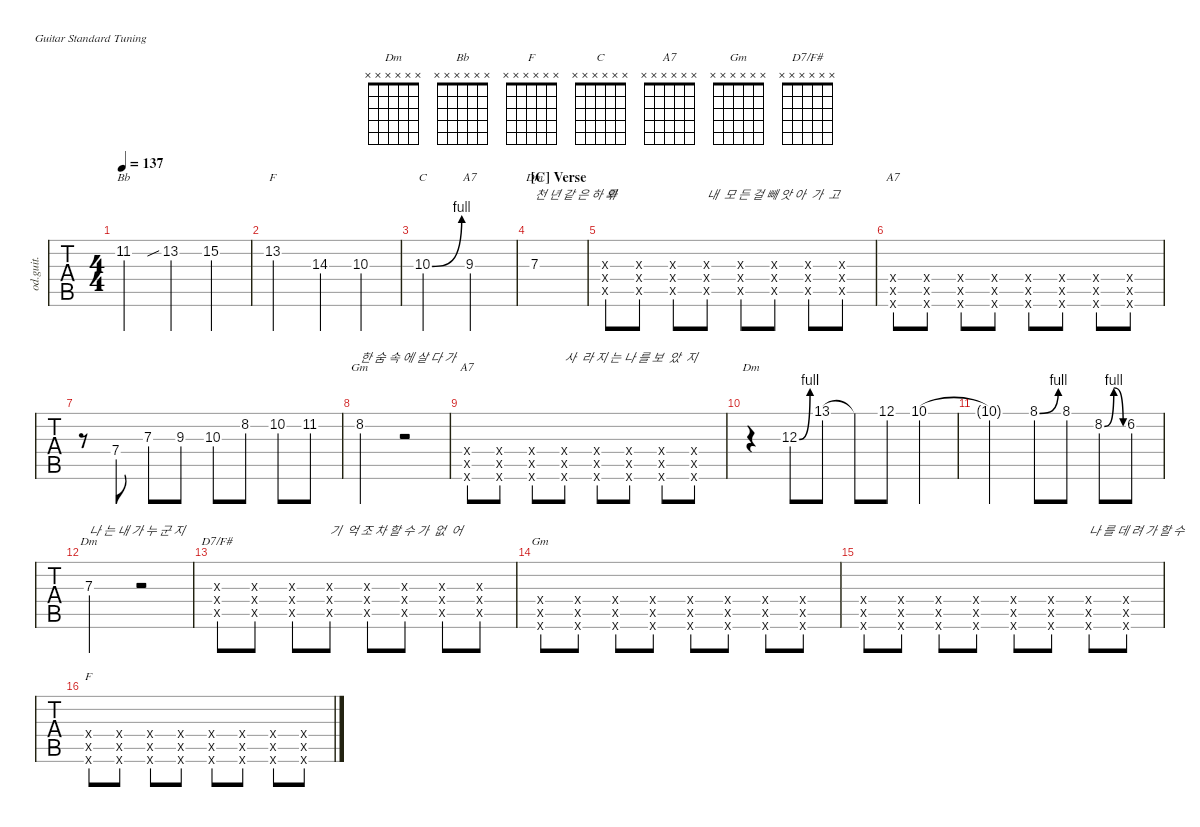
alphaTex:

\defaultSystemsLayout 4
\hideDynamics
\bracketExtendMode nobrackets
\track ("Guitar1" "od.guit.") {defaultSystemsLayout 4 instrument overdrivenguitar}
\staff {tabs}
\tuning (E4 B3 G3 D3 A2 E2)
\chord ("Dm" x x x x x x)
\chord ("Bb" x x x x x x)
\chord ("F" x x x x x x)
\chord ("C" x x x x x x)
\chord ("A7" x x x x x x)
\chord ("Gm" x x x x x x)
\chord ("D7/F#" x x x x x x)
\ts (4 4)
\tempo 137
\clef g2
\ks f
11.2{acc b}.2{ch "Bb" dy mf} 13.2{sib acc forcenatural}.4 15.2{acc forcenatural}.4 |
13.2{acc forcenatural}.2{ch "F"} 14.3{acc forcenatural}.4 10.3{acc forcenatural}.4 |
10.3{be (bend 0 0 15 4) acc forcenatural}.2{ch "C"} 9.3{acc forcenatural}.2{ch "A7"} |
\section ("C" "Verse")
7.3{acc forcenatural}.1{ch "Dm" txt "천 년 같 은 하 루 "} |
(5.5{x acc forcenatural} 7.4{x acc forcenatural} 7.3{x acc forcenatural}).8{txt "와"} (5.5{x acc forcenatural} 7.4{x acc forcenatural} 7.3{x acc forcenatural}).8 (5.5{x acc forcenatural} 7.4{x acc forcenatural} 7.3{x acc forcenatural}).8 (5.5{x acc forcenatural} 7.4{x acc forcenatural} 7.3{x acc forcenatural}).8{txt "내  모 든 걸 빼 앗 아  가  고"} (5.5{x acc forcenatural} 7.4{x acc forcenatural} 7.3{x acc forcenatural}).8 (5.5{x acc forcenatural} 7.4{x acc forcenatural} 7.3{x acc forcenatural}).8 (5.5{x acc forcenatural} 7.4{x acc forcenatural} 7.3{x acc forcenatural}).8 (5.5{x acc forcenatural} 7.4{x acc forcenatural} 7.3{x acc forcenatural}).8 |
(5.6{x acc forcenatural} 7.5{x acc forcenatural} 7.4{x acc forcenatural}).8{ch "A7"} (5.6{x acc forcenatural} 7.5{x acc forcenatural} 7.4{x acc forcenatural}).8 (5.6{x acc forcenatural} 7.5{x acc forcenatural} 7.4{x acc forcenatural}).8 (5.6{x acc forcenatural} 7.5{x acc forcenatural} 7.4{x acc forcenatural}).8 (5.6{x acc forcenatural} 7.5{x acc forcenatural} 7.4{x acc forcenatural}).8 (5.6{x acc forcenatural} 7.5{x acc forcenatural} 7.4{x acc forcenatural}).8 (5.6{x acc forcenatural} 7.5{x acc forcenatural} 7.4{x acc forcenatural}).8 (5.6{x acc forcenatural} 7.5{x acc forcenatural} 7.4{x acc forcenatural}).8 |
r.8 7.4{acc forcenatural}.8 7.3{acc forcenatural}.8 9.3{acc forcenatural}.8 10.3{acc forcenatural}.8 8.2{acc forcenatural}.8 10.2{acc forcenatural}.8 11.2{acc b}.8 |
8.2{acc forcenatural}.2{ch "Gm" txt "한 숨 속 에 살 다 가"} r.2 |
(5.6{x acc forcenatural} 7.5{x acc forcenatural} 7.4{x acc forcenatural}).8{ch "A7"} (5.6{x acc forcenatural} 7.5{x acc forcenatural} 7.4{x acc forcenatural}).8 (5.6{x acc forcenatural} 7.5{x acc forcenatural} 7.4{x acc forcenatural}).8 (5.6{x acc forcenatural} 7.5{x acc forcenatural} 7.4{x acc forcenatural}).8{txt "사  라 지 는 나 를 보  았  지"} (5.6{x acc forcenatural} 7.5{x acc forcenatural} 7.4{x acc forcenatural}).8 (5.6{x acc forcenatural} 7.5{x acc forcenatural} 7.4{x acc forcenatural}).8 (5.6{x acc forcenatural} 7.5{x acc forcenatural} 7.4{x acc forcenatural}).8 (5.6{x acc forcenatural} 7.5{x acc forcenatural} 7.4{x acc forcenatural}).8 |
r.4{ch "Dm"} 12.3{be (bend 0 0 15 4) acc forcenatural}.8 13.1{acc forcenatural}.8 13.1{t acc forcenatural}.8 12.1{acc forcenatural}.8 10.1{acc forcenatural}.4 |
10.1{t acc forcenatural}.2 8.1{be (bend 0 0 15 4) acc forcenatural}.8 8.1{acc forcenatural}.8 8.2{be (bendrelease 0 0 10.2 4 20.4 4 30 0) acc forcenatural}.8 6.2{acc forcenatural}.8 |
7.3{acc forcenatural}.2{ch "Dm" txt "나 는 내 가 누 군 지"} r.2 |
(5.5{x acc forcenatural} 7.4{x acc forcenatural} 7.3{x acc forcenatural}).8{ch "D7/F#"} (5.5{x acc forcenatural} 7.4{x acc forcenatural} 7.3{x acc forcenatural}).8 (5.5{x acc forcenatural} 7.4{x acc forcenatural} 7.3{x acc forcenatural}).8 (5.5{x acc forcenatural} 7.4{x acc forcenatural} 7.3{x acc forcenatural}).8{txt "기  억 조 차 할 수 가  없  어"} (5.5{x acc forcenatural} 7.4{x acc forcenatural} 7.3{x acc forcenatural}).8 (5.5{x acc forcenatural} 7.4{x acc forcenatural} 7.3{x acc forcenatural}).8 (5.5{x acc forcenatural} 7.4{x acc forcenatural} 7.3{x acc forcenatural}).8 (5.5{x acc forcenatural} 7.4{x acc forcenatural} 7.3{x acc forcenatural}).8 |
(3.6{x acc forcenatural} 5.5{x acc forcenatural} 5.4{x acc forcenatural}).8{ch "Gm"} (3.6{x acc forcenatural} 5.5{x acc forcenatural} 5.4{x acc forcenatural}).8 (3.6{x acc forcenatural} 5.5{x acc forcenatural} 5.4{x acc forcenatural}).8 (3.6{x acc forcenatural} 5.5{x acc forcenatural} 5.4{x acc forcenatural}).8 (3.6{x acc forcenatural} 5.5{x acc forcenatural} 5.4{x acc forcenatural}).8 (3.6{x acc forcenatural} 5.5{x acc forcenatural} 5.4{x acc forcenatural}).8 (3.6{x acc forcenatural} 5.5{x acc forcenatural} 5.4{x acc forcenatural}).8 (3.6{x acc forcenatural} 5.5{x acc forcenatural} 5.4{x acc forcenatural}).8 |
(3.6{x acc forcenatural} 5.5{x acc forcenatural} 5.4{x acc forcenatural}).8 (3.6{x acc forcenatural} 5.5{x acc forcenatural} 5.4{x acc forcenatural}).8 (3.6{x acc forcenatural} 5.5{x acc forcenatural} 5.4{x acc forcenatural}).8 (3.6{x acc forcenatural} 5.5{x acc forcenatural} 5.4{x acc forcenatural}).8 (3.6{x acc forcenatural} 5.5{x acc forcenatural} 5.4{x acc forcenatural}).8 (3.6{x acc forcenatural} 5.5{x acc forcenatural} 5.4{x acc forcenatural}).8 (3.6{x acc forcenatural} 5.5{x acc forcenatural} 5.4{x acc forcenatural}).8{txt "나 를 데 려 가 할 수"} (3.6{x acc forcenatural} 5.5{x acc forcenatural} 5.4{x acc forcenatural}).8 |
(1.6{x acc forcenatural} 3.5{x acc forcenatural} 3.4{x acc forcenatural}).8{ch "F"} (1.6{x acc forcenatural} 3.5{x acc forcenatural} 3.4{x acc forcenatural}).8 (1.6{x acc forcenatural} 3.5{x acc forcenatural} 3.4{x acc forcenatural}).8 (1.6{x acc forcenatural} 3.5{x acc forcenatural} 3.4{x acc forcenatural}).8 (1.6{x acc forcenatural} 3.5{x acc forcenatural} 3.4{x acc forcenatural}).8 (1.6{x acc forcenatural} 3.5{x acc forcenatural} 3.4{x acc forcenatural}).8 (1.6{x acc forcenatural} 3.5{x acc forcenatural} 3.4{x acc forcenatural}).8 (1.6{x acc forcenatural} 3.5{x acc forcenatural} 3.4{x acc forcenatural}).8
